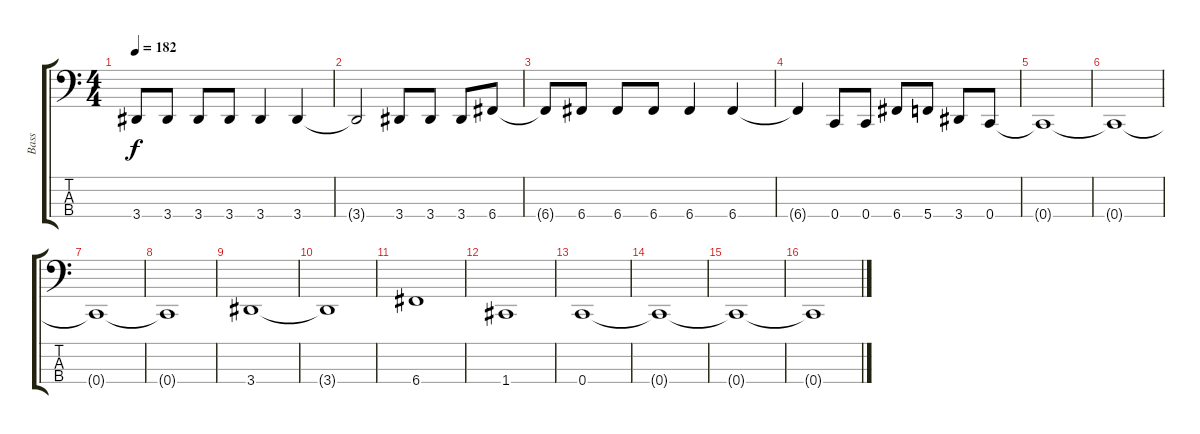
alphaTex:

\track ("Bass" "Bass") {instrument electricbasspick}
\staff {score tabs}
\tuning (F2 C2 G1 C1) {hide}
\ts (4 4)
\tempo 182
\clef f4
\ks c
3.4{t}.8{dy f} 3.4.8 3.4.8 3.4.8 3.4.4 3.4.4 |
3.4{t}.2 3.4.8 3.4.8 3.4.8 6.4.8 |
6.4{t}.8 6.4.8 6.4.8 6.4.8 6.4.4 6.4.4 |
6.4{t}.4 0.4.8 0.4.8 6.4.8 5.4.8 3.4.8 0.4.8 |
0.4{t}.1 |
0.4{t}.1 |
0.4{t}.1 |
0.4{t}.1 |
3.4.1 |
3.4{t}.1 |
6.4.1 |
1.4.1 |
0.4.1 |
0.4{t}.1 |
0.4{t}.1 |
0.4{t}.1
